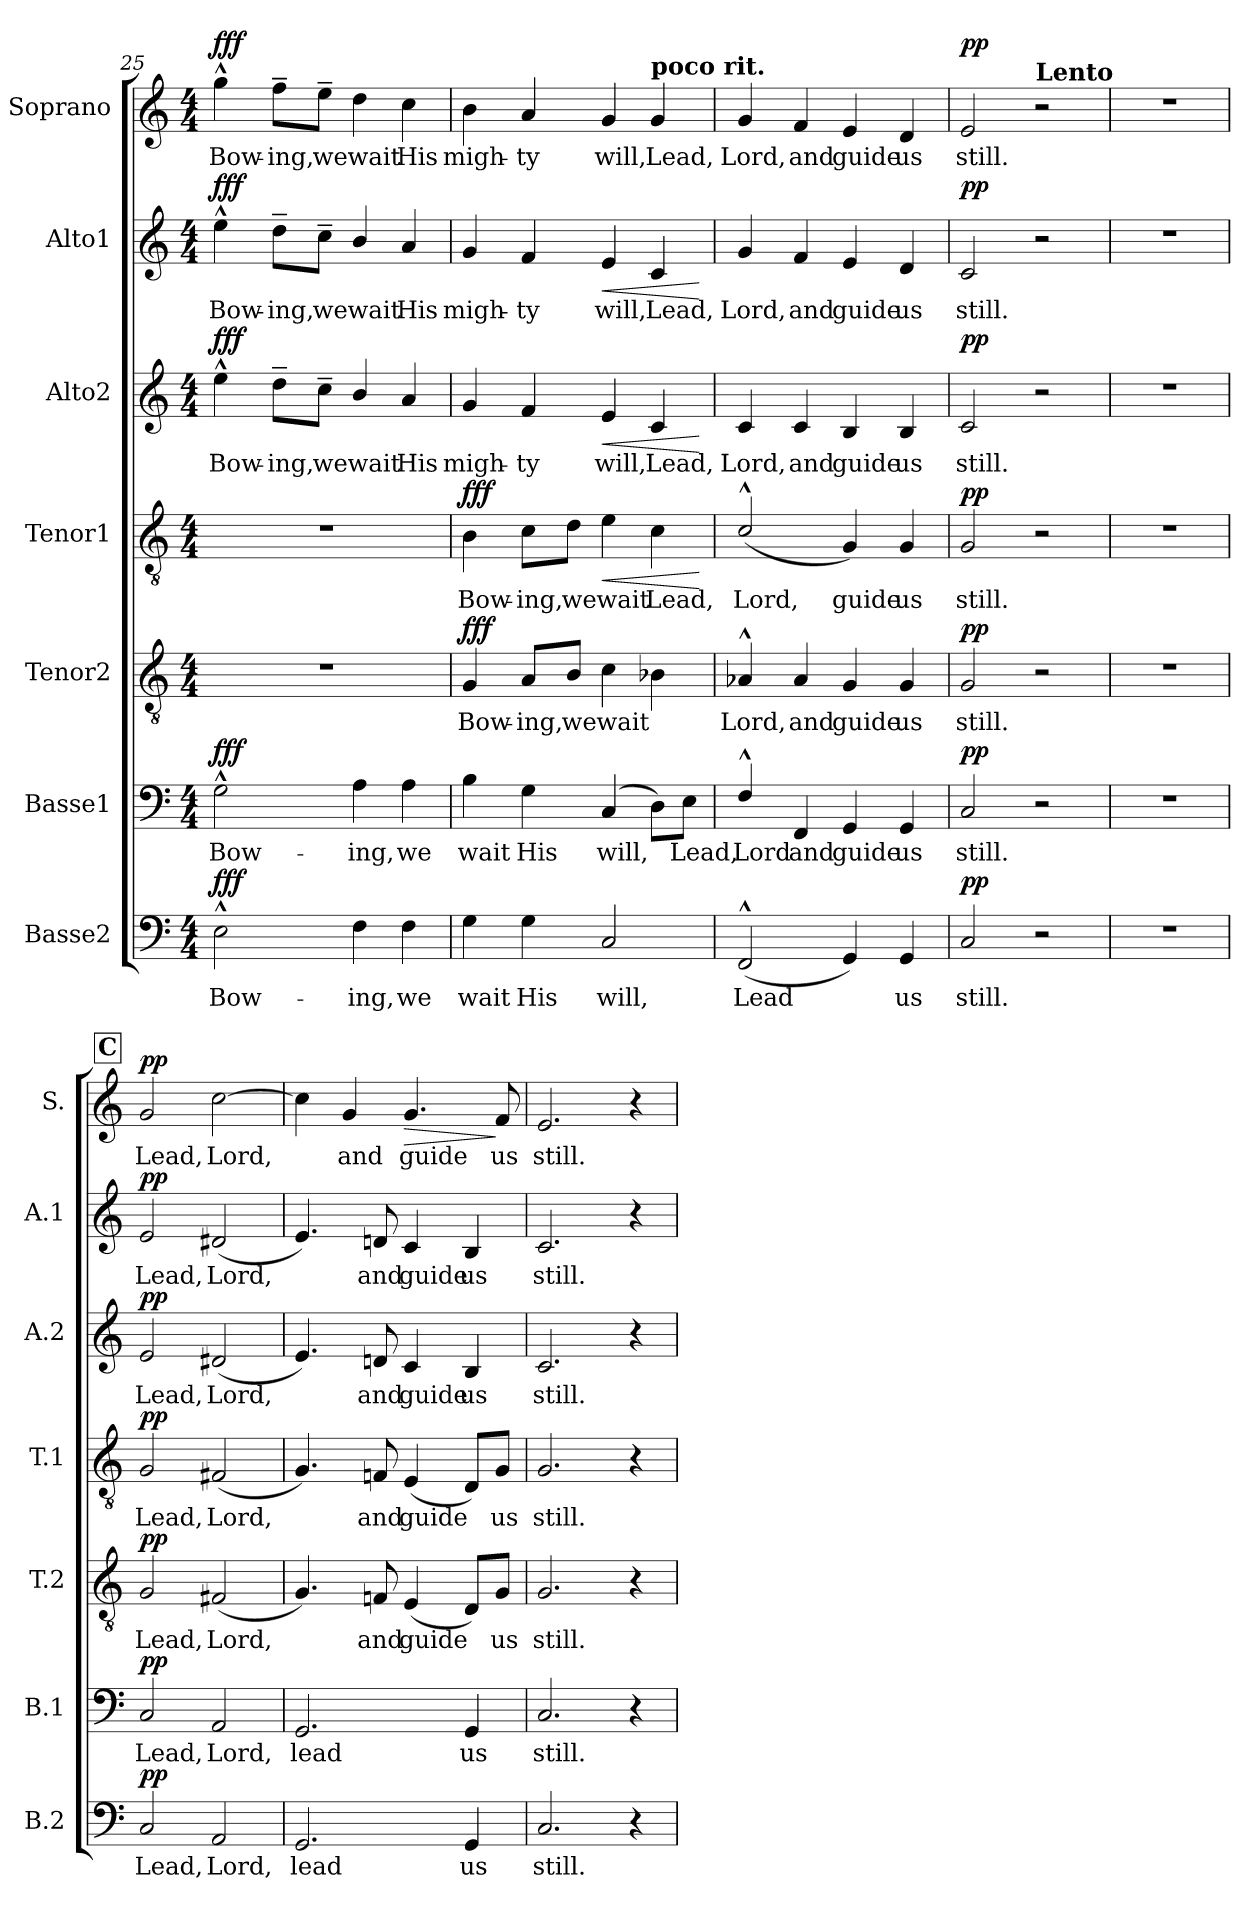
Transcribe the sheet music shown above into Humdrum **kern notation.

**kern	**text	**dynam	**kern	**text	**dynam	**kern	**text	**dynam	**kern	**text	**dynam	**kern	**text	**dynam	**kern	**text	**dynam	**kern	**text	**dynam
*part7	*part7	*part7	*part6	*part6	*part6	*part5	*part5	*part5	*part4	*part4	*part4	*part3	*part3	*part3	*part2	*part2	*part2	*part1	*part1	*part1
*staff7	*staff7	*staff7	*staff6	*staff6	*staff6	*staff5	*staff5	*staff5	*staff4	*staff4	*staff4	*staff3	*staff3	*staff3	*staff2	*staff2	*staff2	*staff1	*staff1	*staff1
*I"Basse2	*	*	*I"Basse1	*	*	*I"Tenor2	*	*	*I"Tenor1	*	*	*I"Alto2	*	*	*I"Alto1	*	*	*I"Soprano	*	*
*I'B.2	*	*	*I'B.1	*	*	*I'T.2	*	*	*I'T.1	*	*	*I'A.2	*	*	*I'A.1	*	*	*I'S.	*	*
*clefF4	*	*	*clefF4	*	*	*clefGv2	*	*	*clefGv2	*	*	*clefG2	*	*	*clefG2	*	*	*clefG2	*	*
*k[]	*	*	*k[]	*	*	*k[]	*	*	*k[]	*	*	*k[]	*	*	*k[]	*	*	*k[]	*	*
*M4/4	*	*	*M4/4	*	*	*M4/4	*	*	*M4/4	*	*	*M4/4	*	*	*M4/4	*	*	*M4/4	*	*
=25	=25	=25	=25	=25	=25	=25	=25	=25	=25	=25	=25	=25	=25	=25	=25	=25	=25	=25	=25	=25
!	!LO:LY:b	!LO:DY:a	!	!LO:LY:b	!LO:DY:a	!	!	!	!	!	!	!	!LO:LY:b	!LO:DY:a	!	!LO:LY:b	!LO:DY:a	!	!LO:LY:b	!LO:DY:a
2E^^\	Bow-	fff	2G^^\	Bow-	fff	1r	.	.	1r	.	.	4ee^^\	Bow-	fff	4ee^^\	Bow-	fff	4gg^^\	Bow-	fff
!	!	!	!	!	!	!	!	!	!	!	!	!	!LO:LY:b	!	!	!LO:LY:b	!	!	!LO:LY:b	!
.	.	.	.	.	.	.	.	.	.	.	.	8dd~\L	-ing,	.	8dd~\L	-ing,	.	8ff~\L	-ing,	.
!	!	!	!	!	!	!	!	!	!	!	!	!	!LO:LY:b	!	!	!LO:LY:b	!	!	!LO:LY:b	!
.	.	.	.	.	.	.	.	.	.	.	.	8cc~\J	we	.	8cc~\J	we	.	8ee~\J	we	.
!	!LO:LY:b	!	!	!LO:LY:b	!	!	!	!	!	!	!	!	!LO:LY:b	!	!	!LO:LY:b	!	!	!LO:LY:b	!
4F\	-ing,	.	4A\	-ing,	.	.	.	.	.	.	.	4b/	wait	.	4b/	wait	.	4dd\	wait	.
!	!LO:LY:b	!	!	!LO:LY:b	!	!	!	!	!	!	!	!	!LO:LY:b	!	!	!LO:LY:b	!	!	!LO:LY:b	!
4F\	we	.	4A\	we	.	.	.	.	.	.	.	4a/	His	.	4a/	His	.	4cc\	His	.
=26	=26	=26	=26	=26	=26	=26	=26	=26	=26	=26	=26	=26	=26	=26	=26	=26	=26	=26	=26	=26
!	!LO:LY:b	!	!	!LO:LY:b	!	!	!LO:LY:b	!LO:DY:a	!	!LO:LY:b	!LO:DY:a	!	!LO:LY:b	!	!	!LO:LY:b	!	!	!LO:LY:b	!
4G\	wait	.	4B\	wait	.	4G/	Bow-	fff	4B\	Bow-	fff	4g/	migh-	.	4g/	migh-	.	4b\	migh-	.
!	!LO:LY:b	!	!	!LO:LY:b	!	!	!LO:LY:b	!	!	!LO:LY:b	!	!	!LO:LY:b	!	!	!LO:LY:b	!	!	!LO:LY:b	!
4G\	His	.	4G\	His	.	8A/L	-ing,	.	8c\L	-ing,	.	4f/	-ty	.	4f/	-ty	.	4a/	-ty	.
!	!	!	!	!	!	!	!LO:LY:b	!	!	!LO:LY:b	!	!	!	!	!	!	!	!	!	!
.	.	.	.	.	.	8B/J	we	.	8d\J	we	.	.	.	.	.	.	.	.	.	.
!	!LO:LY:b	!	!	!LO:LY:b	!	!	!LO:LY:b	!	!	!LO:LY:b	!LO:HP:b	!	!LO:LY:b	!LO:HP:b	!	!LO:LY:b	!LO:HP:b	!	!LO:LY:b	!
2C/	will,	.	(4C/	will,	.	4c\	wait	.	4e\	wait	<	4e/	will,	<	4e/	will,	<	4g/	will,	.
!	!	!	!	!	!	!	!	!	!	!	!	!	!	!	!	!	!	!LO:TX:a:B:t=poco rit.	!	!
!	!	!	!	!	!	!	!	!	!	!LO:LY:b	!	!	!LO:LY:b	!	!	!LO:LY:b	!	!	!LO:LY:b	!
.	.	.	8D\L)	.	.	4B-X\	.	.	4c\	Lead,	.	4c/	Lead,	.	4c/	Lead,	.	4g/	Lead,	.
!	!	!	!	!LO:LY:b	!	!	!	!	!	!	!	!	!	!	!	!	!	!	!	!
.	.	.	8E\J	Lead,	.	.	.	.	.	.	.	.	.	.	.	.	.	.	.	.
.	.	.	.	.	.	.	.	.	.	.	[	.	.	[	.	.	[	.	.	.
=27	=27	=27	=27	=27	=27	=27	=27	=27	=27	=27	=27	=27	=27	=27	=27	=27	=27	=27	=27	=27
!	!LO:LY:b	!	!	!LO:LY:b	!	!	!LO:LY:b	!	!	!LO:LY:b	!	!	!LO:LY:b	!	!	!LO:LY:b	!	!	!LO:LY:b	!
(2FF^^/	Lead	.	4F^^/	Lord	.	4A-X^^/	Lord,	.	(2c^^/	Lord,	.	4c/	Lord,	.	4g/	Lord,	.	4g/	Lord,	.
!	!	!	!	!LO:LY:b	!	!	!LO:LY:b	!	!	!	!	!	!LO:LY:b	!	!	!LO:LY:b	!	!	!LO:LY:b	!
.	.	.	4FF/	and	.	4A-/	and	.	.	.	.	4c/	and	.	4f/	and	.	4f/	and	.
!	!	!	!	!LO:LY:b	!	!	!LO:LY:b	!	!	!LO:LY:b	!	!	!LO:LY:b	!	!	!LO:LY:b	!	!	!LO:LY:b	!
4GG/)	.	.	4GG/	guide	.	4G/	guide	.	4G/)	guide	.	4B/	guide	.	4e/	guide	.	4e/	guide	.
!	!LO:LY:b	!	!	!LO:LY:b	!	!	!LO:LY:b	!	!	!LO:LY:b	!	!	!LO:LY:b	!	!	!LO:LY:b	!	!	!LO:LY:b	!
4GG/	us	.	4GG/	us	.	4G/	us	.	4G/	us	.	4B/	us	.	4d/	us	.	4d/	us	.
=28	=28	=28	=28	=28	=28	=28	=28	=28	=28	=28	=28	=28	=28	=28	=28	=28	=28	=28	=28	=28
!	!LO:LY:b	!LO:DY:a	!	!LO:LY:b	!LO:DY:a	!	!LO:LY:b	!LO:DY:a	!	!LO:LY:b	!LO:DY:a	!	!LO:LY:b	!LO:DY:a	!	!LO:LY:b	!LO:DY:a	!	!LO:LY:b	!LO:DY:a
2C/	still.	pp	2C/	still.	pp	2G/	still.	pp	2G/	still.	pp	2c/	still.	pp	2c/	still.	pp	2e/	still.	pp
!	!	!	!	!	!	!	!	!	!	!	!	!	!	!	!	!	!	!LO:TX:a:B:t=Lento	!	!
2r	.	.	2r	.	.	2r	.	.	2r	.	.	2r	.	.	2r	.	.	2r	.	.
=29	=29	=29	=29	=29	=29	=29	=29	=29	=29	=29	=29	=29	=29	=29	=29	=29	=29	=29	=29	=29
1r	.	.	1r	.	.	1r	.	.	1r	.	.	1r	.	.	1r	.	.	1r	.	.
!!LO:REH:place=s1:a:B:fs=14:t=C
=30	=30	=30	=30	=30	=30	=30	=30	=30	=30	=30	=30	=30	=30	=30	=30	=30	=30	=30	=30	=30
!	!LO:LY:b	!LO:DY:a	!	!LO:LY:b	!LO:DY:a	!	!LO:LY:b	!LO:DY:a	!	!LO:LY:b	!LO:DY:a	!	!LO:LY:b	!LO:DY:a	!	!LO:LY:b	!LO:DY:a	!	!LO:LY:b	!LO:DY:a
2C/	Lead,	pp	2C/	Lead,	pp	2G/	Lead,	pp	2G/	Lead,	pp	2e/	Lead,	pp	2e/	Lead,	pp	2g/	Lead,	pp
!	!LO:LY:b	!	!	!LO:LY:b	!	!	!LO:LY:b	!	!	!LO:LY:b	!	!	!LO:LY:b	!	!	!LO:LY:b	!	!	!LO:LY:b	!
2AA/	Lord,	.	2AA/	Lord,	.	(2F#X/	Lord,	.	(2F#X/	Lord,	.	(2d#X/	Lord,	.	(2d#X/	Lord,	.	[2cc\	Lord,	.
=31	=31	=31	=31	=31	=31	=31	=31	=31	=31	=31	=31	=31	=31	=31	=31	=31	=31	=31	=31	=31
!	!LO:LY:b	!	!	!LO:LY:b	!	!	!	!	!	!	!	!	!	!	!	!	!	!	!	!
2.GG/	lead	.	2.GG/	lead	.	4.G/)	.	.	4.G/)	.	.	4.e/)	.	.	4.e/)	.	.	4cc\]	.	.
!	!	!	!	!	!	!	!	!	!	!	!	!	!	!	!	!	!	!	!LO:LY:b	!
.	.	.	.	.	.	.	.	.	.	.	.	.	.	.	.	.	.	4g/	and	.
!	!	!	!	!	!	!	!LO:LY:b	!	!	!LO:LY:b	!	!	!LO:LY:b	!	!	!LO:LY:b	!	!	!	!
.	.	.	.	.	.	8Fn/	and	.	8Fn/	and	.	8dn/	and	.	8dn/	and	.	.	.	.
!	!	!	!	!	!	!	!LO:LY:b	!	!	!LO:LY:b	!	!	!LO:LY:b	!	!	!LO:LY:b	!	!	!LO:LY:b	!LO:HP:b
.	.	.	.	.	.	(4E/	guide	.	(4E/	guide	.	4c/	guide	.	4c/	guide	.	4.g/	guide	>
!	!LO:LY:b	!	!	!LO:LY:b	!	!	!	!	!	!	!	!	!LO:LY:b	!	!	!LO:LY:b	!	!	!	!
4GG/	us	.	4GG/	us	.	8D/L)	.	.	8D/L)	.	.	4B/	us	.	4B/	us	.	.	.	.
!	!	!	!	!	!	!	!LO:LY:b	!	!	!LO:LY:b	!	!	!	!	!	!	!	!	!LO:LY:b	!
.	.	.	.	.	.	8G/J	us	.	8G/J	us	.	.	.	.	.	.	.	8f/	us	]
=32	=32	=32	=32	=32	=32	=32	=32	=32	=32	=32	=32	=32	=32	=32	=32	=32	=32	=32	=32	=32
!	!LO:LY:b	!	!	!LO:LY:b	!	!	!LO:LY:b	!	!	!LO:LY:b	!	!	!LO:LY:b	!	!	!LO:LY:b	!	!	!LO:LY:b	!
2.C/	still.	.	2.C/	still.	.	2.G/	still.	.	2.G/	still.	.	2.c/	still.	.	2.c/	still.	.	2.e/	still.	.
4r	.	.	4r	.	.	4r	.	.	4r	.	.	4r	.	.	4r	.	.	4r	.	.
=	=	=	=	=	=	=	=	=	=	=	=	=	=	=	=	=	=	=	=	=
*-	*-	*-	*-	*-	*-	*-	*-	*-	*-	*-	*-	*-	*-	*-	*-	*-	*-	*-	*-	*-
